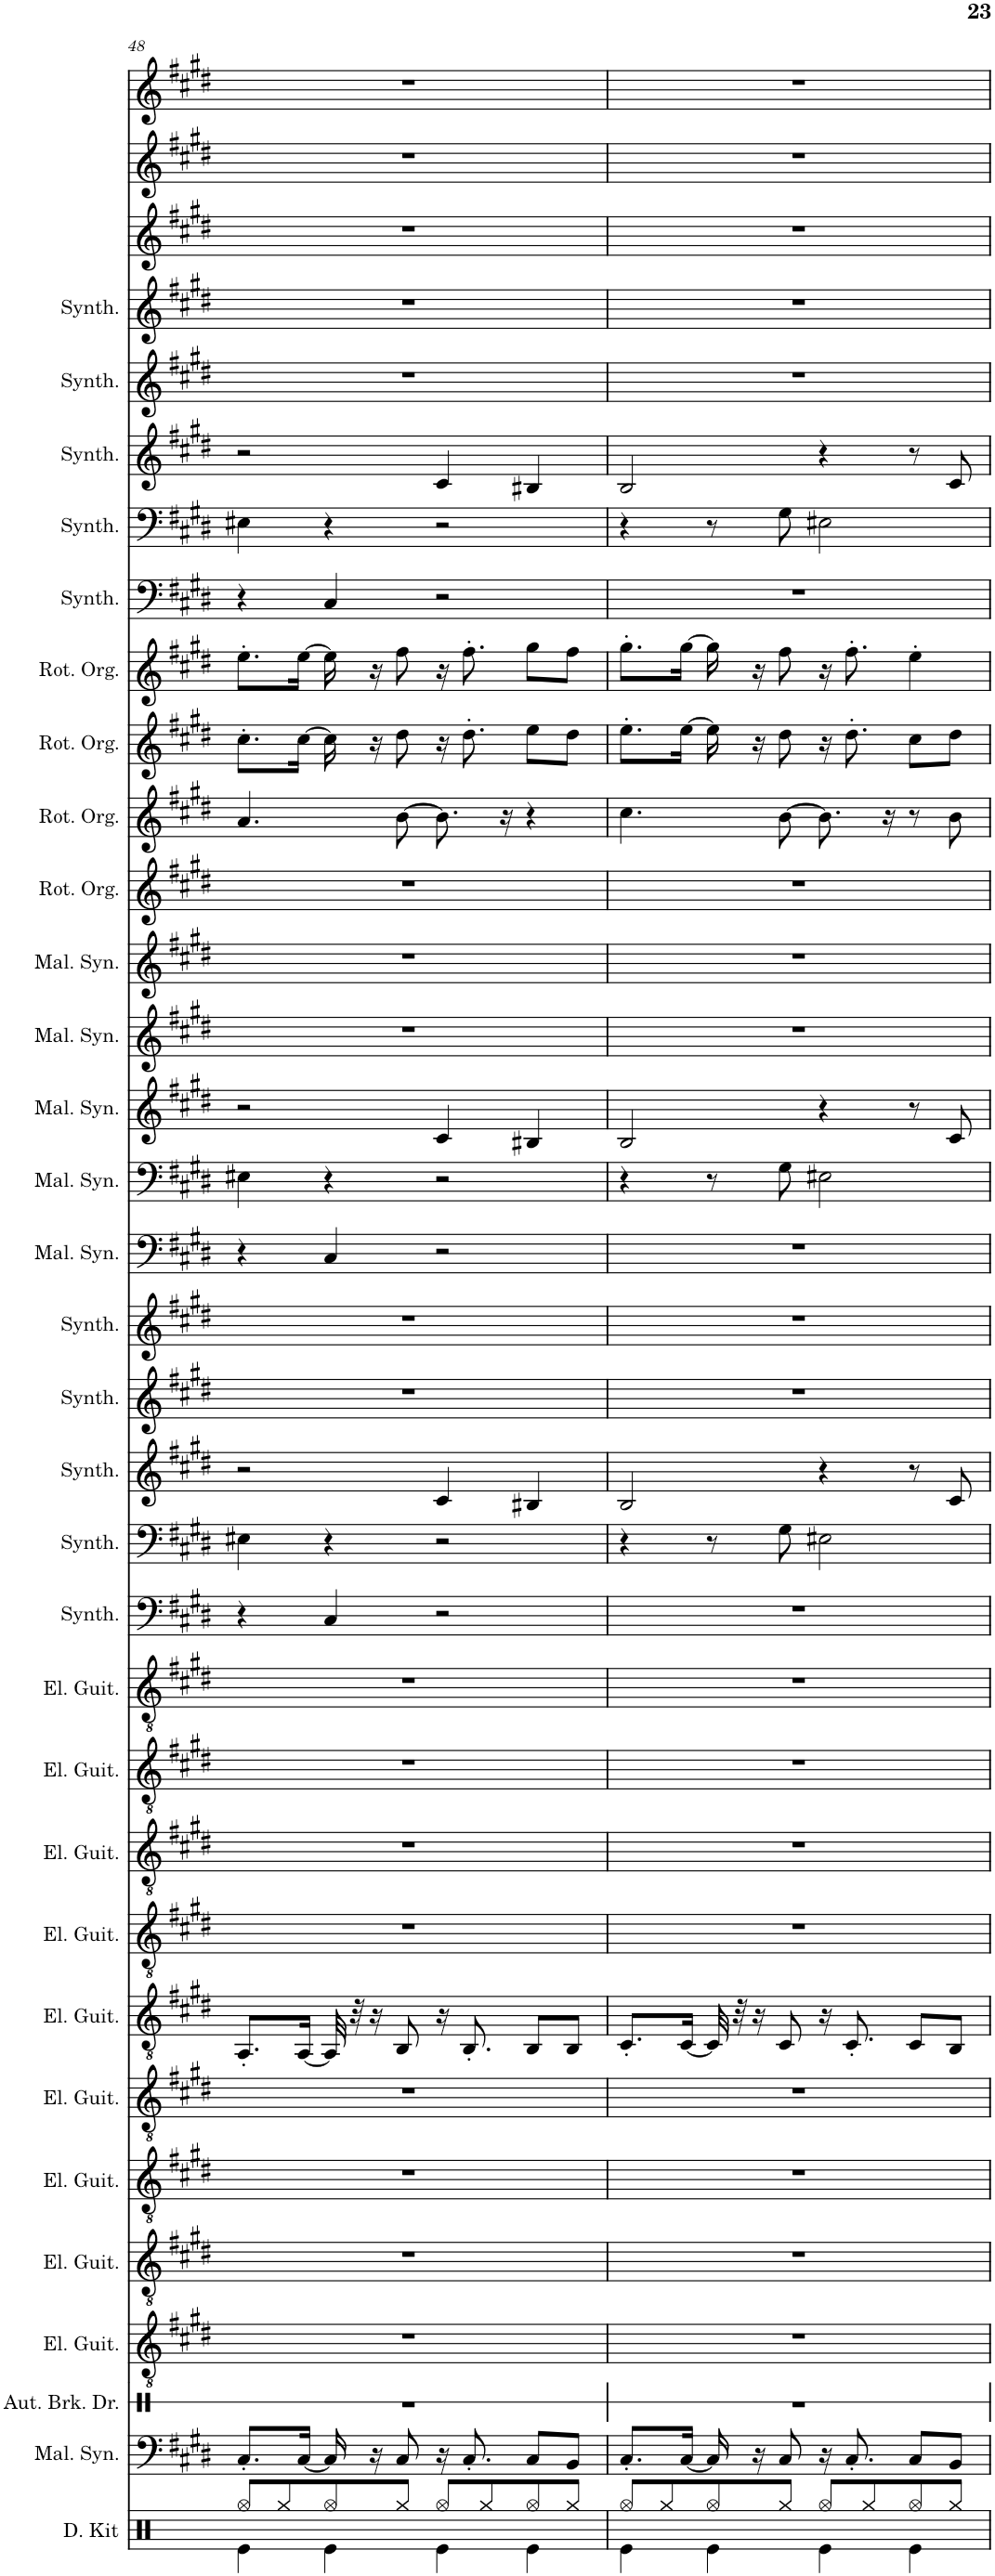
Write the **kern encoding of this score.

**kern	**kern	**kern	**kern	**kern	**kern	**kern	**kern	**kern	**kern	**kern	**kern	**kern	**kern	**kern	**kern	**kern	**kern	**kern	**kern	**kern	**kern	**kern	**kern	**kern	**kern	**kern	**kern	**kern	**kern	**kern	**kern	**kern	**kern
*part34	*part33	*part32	*part31	*part30	*part29	*part28	*part27	*part26	*part25	*part24	*part23	*part22	*part21	*part20	*part19	*part18	*part17	*part16	*part15	*part14	*part13	*part12	*part11	*part10	*part9	*part8	*part7	*part6	*part5	*part4	*part3	*part2	*part1
*staff34	*staff33	*staff32	*staff31	*staff30	*staff29	*staff28	*staff27	*staff26	*staff25	*staff24	*staff23	*staff22	*staff21	*staff20	*staff19	*staff18	*staff17	*staff16	*staff15	*staff14	*staff13	*staff12	*staff11	*staff10	*staff9	*staff8	*staff7	*staff6	*staff5	*staff4	*staff3	*staff2	*staff1
*I"Drum Kit (large), Electronic Drums	*I"Mallet Synthesizer	*I"Automobile Brake Drums	*I"Electric Guitar	*I"Electric Guitar	*I"Electric Guitar	*I"Electric Guitar	*I"Electric Guitar	*I"Electric Guitar	*I"Electric Guitar	*I"Electric Guitar	*I"Electric Guitar, Electric Guitar	*I"Brass Synthesizer	*I"Brass Synthesizer	*I"Brass Synthesizer	*I"Brass Synthesizer	*I"Brass Synthesizer, Impact Hit	*I"Mallet Synthesizer	*I"Mallet Synthesizer	*I"Mallet Synthesizer	*I"Mallet Synthesizer	*I"Mallet Synthesizer, Lead Square	*I"Rotary Organ	*I"Rotary Organ	*I"Rotary Organ	*I"Rotary Organ, Rock Organ (Lead)	*I"Saw Synthesizer	*I"Saw Synthesizer	*I"Saw Synthesizer	*I"Saw Synthesizer	*I"Saw Synthesizer, Lead Melody	*I"Harmonica	*I"Harmonica	*I"Harmonica, Lead guitar
*I'D. Kit	*I'Mal. Syn.	*I'Aut. Brk. Dr.	*I'El. Guit.	*I'El. Guit.	*I'El. Guit.	*I'El. Guit.	*I'El. Guit.	*I'El. Guit.	*I'El. Guit.	*I'El. Guit.	*I'El. Guit.	*I'Synth.	*I'Synth.	*I'Synth.	*I'Synth.	*I'Synth.	*I'Mal. Syn.	*I'Mal. Syn.	*I'Mal. Syn.	*I'Mal. Syn.	*I'Mal. Syn.	*I'Rot. Org.	*I'Rot. Org.	*I'Rot. Org.	*I'Rot. Org.	*I'Synth.	*I'Synth.	*I'Synth.	*I'Synth.	*I'Synth.	*I'Hmca	*I'Hmca	*I'Hmca
!!LO:PB:g=z
*clefX	*clefF4	*clefX	*clefGv2	*clefGv2	*clefGv2	*clefGv2	*clefGv2	*clefGv2	*clefGv2	*clefGv2	*clefGv2	*clefF4	*clefF4	*clefG2	*clefG2	*clefG2	*clefF4	*clefF4	*clefG2	*clefG2	*clefG2	*clefG2	*clefG2	*clefG2	*clefG2	*clefF4	*clefF4	*clefG2	*clefG2	*clefG2	*clefG2	*clefG2	*clefG2
*k[]	*k[f#c#g#d#]	*k[]	*k[f#c#g#d#]	*k[f#c#g#d#]	*k[f#c#g#d#]	*k[f#c#g#d#]	*k[f#c#g#d#]	*k[f#c#g#d#]	*k[f#c#g#d#]	*k[f#c#g#d#]	*k[f#c#g#d#]	*k[f#c#g#d#]	*k[f#c#g#d#]	*k[f#c#g#d#]	*k[f#c#g#d#]	*k[f#c#g#d#]	*k[f#c#g#d#]	*k[f#c#g#d#]	*k[f#c#g#d#]	*k[f#c#g#d#]	*k[f#c#g#d#]	*k[f#c#g#d#]	*k[f#c#g#d#]	*k[f#c#g#d#]	*k[f#c#g#d#]	*k[f#c#g#d#]	*k[f#c#g#d#]	*k[f#c#g#d#]	*k[f#c#g#d#]	*k[f#c#g#d#]	*k[f#c#g#d#]	*k[f#c#g#d#]	*k[f#c#g#d#]
*M4/4	*M4/4	*M4/4	*M4/4	*M4/4	*M4/4	*M4/4	*M4/4	*M4/4	*M4/4	*M4/4	*M4/4	*M4/4	*M4/4	*M4/4	*M4/4	*M4/4	*M4/4	*M4/4	*M4/4	*M4/4	*M4/4	*M4/4	*M4/4	*M4/4	*M4/4	*M4/4	*M4/4	*M4/4	*M4/4	*M4/4	*M4/4	*M4/4	*M4/4
=48	=48	=48	=48	=48	=48	=48	=48	=48	=48	=48	=48	=48	=48	=48	=48	=48	=48	=48	=48	=48	=48	=48	=48	=48	=48	=48	=48	=48	=48	=48	=48	=48	=48
*^	*	*	*	*	*	*	*	*	*	*	*	*	*	*	*	*	*	*	*	*	*	*	*	*	*	*	*	*	*	*	*	*	*
8Rgg/L	4Re\	8.C#'/L	1r	1r	1r	1r	1r	8.AA'/L	1r	1r	1r	1r	4r	4E#X\	2r	1r	1r	4r	4E#X\	2r	1r	1r	1r	4.a/	8.cc#'\L	8.ee'\L	4r	4E#X\	2r	1r	1r	1r	1r	1r
8Rgg/	.	.	.	.	.	.	.	.	.	.	.	.	.	.	.	.	.	.	.	.	.	.	.	.	.	.	.	.	.	.	.	.	.	.
.	.	[16C#/Jk	.	.	.	.	.	[16AA/Jk	.	.	.	.	.	.	.	.	.	.	.	.	.	.	.	.	[16cc#\Jk	[16ee\Jk	.	.	.	.	.	.	.	.
8Rgg/	4Re\	16C#/]	.	.	.	.	.	32AA/]	.	.	.	.	4C#/	4r	.	.	.	4C#/	4r	.	.	.	.	.	16cc#\]	16ee\]	4C#/	4r	.	.	.	.	.	.
.	.	.	.	.	.	.	.	32r	.	.	.	.	.	.	.	.	.	.	.	.	.	.	.	.	.	.	.	.	.	.	.	.	.	.
.	.	16r	.	.	.	.	.	16r	.	.	.	.	.	.	.	.	.	.	.	.	.	.	.	.	16r	16r	.	.	.	.	.	.	.	.
8Rgg/J	.	8C#/	.	.	.	.	.	8BB/	.	.	.	.	.	.	.	.	.	.	.	.	.	.	.	[8b\	8dd#\	8ff#\	.	.	.	.	.	.	.	.
8Rgg/L	4Re\	16r	.	.	.	.	.	16r	.	.	.	.	2r	2r	4c#/	.	.	2r	2r	4c#/	.	.	.	8.b\]	16r	16r	2r	2r	4c#/	.	.	.	.	.
.	.	8.C#'/	.	.	.	.	.	8.BB'/	.	.	.	.	.	.	.	.	.	.	.	.	.	.	.	.	8.dd#'\	8.ff#'\	.	.	.	.	.	.	.	.
8Rgg/	.	.	.	.	.	.	.	.	.	.	.	.	.	.	.	.	.	.	.	.	.	.	.	.	.	.	.	.	.	.	.	.	.	.
.	.	.	.	.	.	.	.	.	.	.	.	.	.	.	.	.	.	.	.	.	.	.	.	16r	.	.	.	.	.	.	.	.	.	.
8Rgg/	4Re\	8C#/L	.	.	.	.	.	8BB/L	.	.	.	.	.	.	4B#X/	.	.	.	.	4B#X/	.	.	.	4r	8ee\L	8gg#\L	.	.	4B#X/	.	.	.	.	.
8Rgg/J	.	8BB/J	.	.	.	.	.	8BB/J	.	.	.	.	.	.	.	.	.	.	.	.	.	.	.	.	8dd#\J	8ff#\J	.	.	.	.	.	.	.	.
=49	=49	=49	=49	=49	=49	=49	=49	=49	=49	=49	=49	=49	=49	=49	=49	=49	=49	=49	=49	=49	=49	=49	=49	=49	=49	=49	=49	=49	=49	=49	=49	=49	=49	=49
8Rgg/L	4Re\	8.C#'/L	1r	1r	1r	1r	1r	8.C#'/L	1r	1r	1r	1r	1r	4r	2B/	1r	1r	1r	4r	2B/	1r	1r	1r	4.cc#\	8.ee'\L	8.gg#'\L	1r	4r	2B/	1r	1r	1r	1r	1r
8Rgg/	.	.	.	.	.	.	.	.	.	.	.	.	.	.	.	.	.	.	.	.	.	.	.	.	.	.	.	.	.	.	.	.	.	.
.	.	[16C#/Jk	.	.	.	.	.	[16C#/Jk	.	.	.	.	.	.	.	.	.	.	.	.	.	.	.	.	[16ee\Jk	[16gg#\Jk	.	.	.	.	.	.	.	.
8Rgg/	4Re\	16C#/]	.	.	.	.	.	32C#/]	.	.	.	.	.	8r	.	.	.	.	8r	.	.	.	.	.	16ee\]	16gg#\]	.	8r	.	.	.	.	.	.
.	.	.	.	.	.	.	.	32r	.	.	.	.	.	.	.	.	.	.	.	.	.	.	.	.	.	.	.	.	.	.	.	.	.	.
.	.	16r	.	.	.	.	.	16r	.	.	.	.	.	.	.	.	.	.	.	.	.	.	.	.	16r	16r	.	.	.	.	.	.	.	.
8Rgg/J	.	8C#/	.	.	.	.	.	8C#/	.	.	.	.	.	8G#\	.	.	.	.	8G#\	.	.	.	.	[8b\	8dd#\	8ff#\	.	8G#\	.	.	.	.	.	.
8Rgg/L	4Re\	16r	.	.	.	.	.	16r	.	.	.	.	.	2E#X\	4r	.	.	.	2E#X\	4r	.	.	.	8.b\]	16r	16r	.	2E#X\	4r	.	.	.	.	.
.	.	8.C#'/	.	.	.	.	.	8.C#'/	.	.	.	.	.	.	.	.	.	.	.	.	.	.	.	.	8.dd#'\	8.ff#'\	.	.	.	.	.	.	.	.
8Rgg/	.	.	.	.	.	.	.	.	.	.	.	.	.	.	.	.	.	.	.	.	.	.	.	.	.	.	.	.	.	.	.	.	.	.
.	.	.	.	.	.	.	.	.	.	.	.	.	.	.	.	.	.	.	.	.	.	.	.	16r	.	.	.	.	.	.	.	.	.	.
8Rgg/	4Re\	8C#/L	.	.	.	.	.	8C#/L	.	.	.	.	.	.	8r	.	.	.	.	8r	.	.	.	8r	8cc#\L	4ee'\	.	.	8r	.	.	.	.	.
8Rgg/J	.	8BB/J	.	.	.	.	.	8BB/J	.	.	.	.	.	.	8c#/	.	.	.	.	8c#/	.	.	.	8b\	8dd#\J	.	.	.	8c#/	.	.	.	.	.
*v	*v	*	*	*	*	*	*	*	*	*	*	*	*	*	*	*	*	*	*	*	*	*	*	*	*	*	*	*	*	*	*	*	*	*
=	=	=	=	=	=	=	=	=	=	=	=	=	=	=	=	=	=	=	=	=	=	=	=	=	=	=	=	=	=	=	=	=	=
*-	*-	*-	*-	*-	*-	*-	*-	*-	*-	*-	*-	*-	*-	*-	*-	*-	*-	*-	*-	*-	*-	*-	*-	*-	*-	*-	*-	*-	*-	*-	*-	*-	*-
